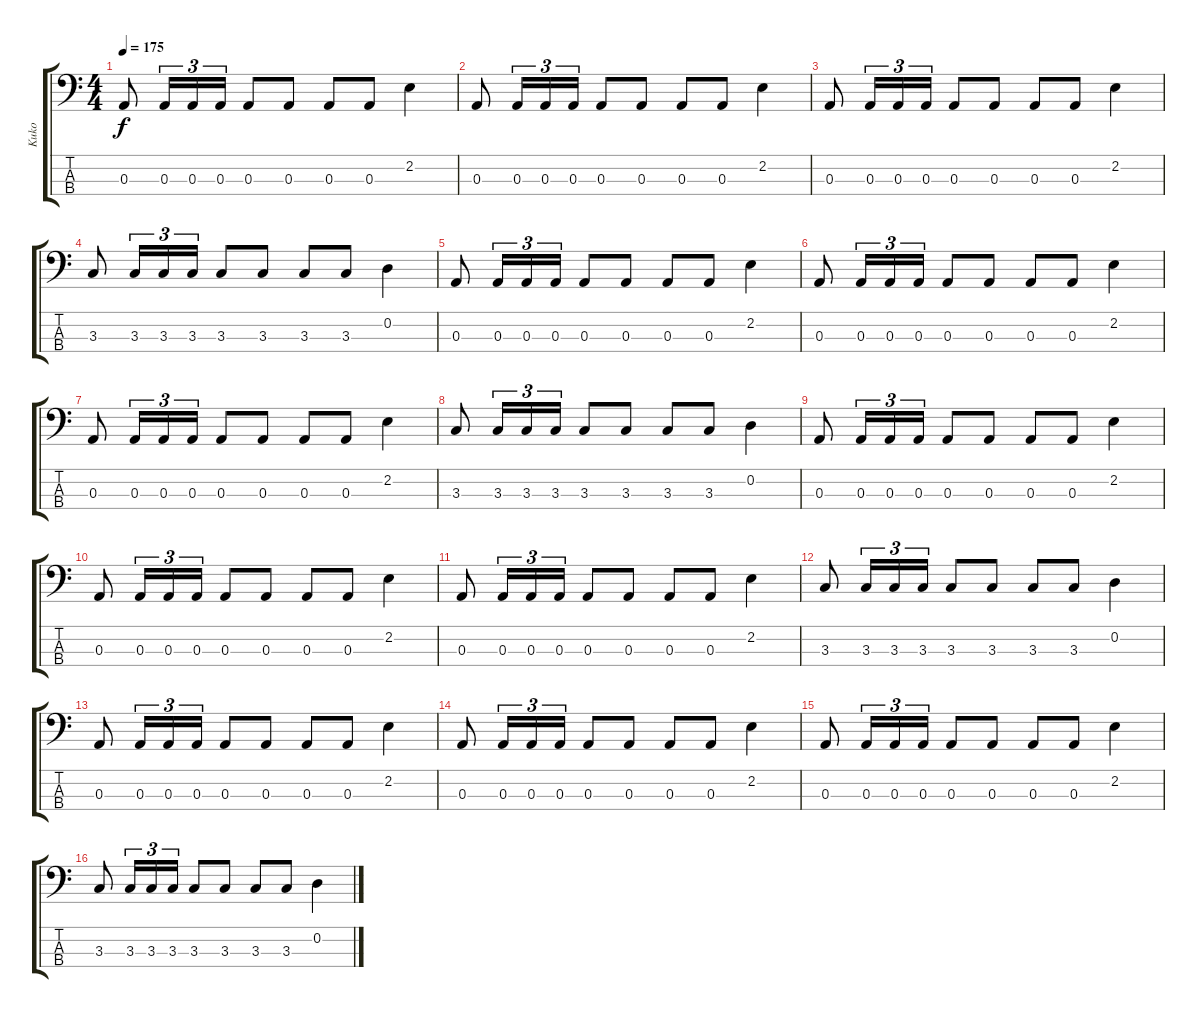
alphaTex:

\track ("Kuko" "Kuko") {instrument electricbassfinger}
\staff {score tabs}
\tuning (G2 D2 A1 E1) {hide}
\ts (4 4)
\tempo 175
\clef f4
\ks c
0.3.8{dy f instrument electricbassfinger} 0.3.16{tu (3 2)} 0.3.16{tu (3 2)} 0.3.16{tu (3 2)} 0.3.8 0.3.8 0.3.8 0.3.8 2.2.4 |
0.3.8 0.3.16{tu (3 2)} 0.3.16{tu (3 2)} 0.3.16{tu (3 2)} 0.3.8 0.3.8 0.3.8 0.3.8 2.2.4 |
0.3.8 0.3.16{tu (3 2)} 0.3.16{tu (3 2)} 0.3.16{tu (3 2)} 0.3.8 0.3.8 0.3.8 0.3.8 2.2.4 |
3.3.8 3.3.16{tu (3 2)} 3.3.16{tu (3 2)} 3.3.16{tu (3 2)} 3.3.8 3.3.8 3.3.8 3.3.8 0.2.4 |
0.3.8 0.3.16{tu (3 2)} 0.3.16{tu (3 2)} 0.3.16{tu (3 2)} 0.3.8 0.3.8 0.3.8 0.3.8 2.2.4 |
0.3.8 0.3.16{tu (3 2)} 0.3.16{tu (3 2)} 0.3.16{tu (3 2)} 0.3.8 0.3.8 0.3.8 0.3.8 2.2.4 |
0.3.8 0.3.16{tu (3 2)} 0.3.16{tu (3 2)} 0.3.16{tu (3 2)} 0.3.8 0.3.8 0.3.8 0.3.8 2.2.4 |
3.3.8 3.3.16{tu (3 2)} 3.3.16{tu (3 2)} 3.3.16{tu (3 2)} 3.3.8 3.3.8 3.3.8 3.3.8 0.2.4 |
0.3.8 0.3.16{tu (3 2)} 0.3.16{tu (3 2)} 0.3.16{tu (3 2)} 0.3.8 0.3.8 0.3.8 0.3.8 2.2.4 |
0.3.8 0.3.16{tu (3 2)} 0.3.16{tu (3 2)} 0.3.16{tu (3 2)} 0.3.8 0.3.8 0.3.8 0.3.8 2.2.4 |
0.3.8 0.3.16{tu (3 2)} 0.3.16{tu (3 2)} 0.3.16{tu (3 2)} 0.3.8 0.3.8 0.3.8 0.3.8 2.2.4 |
3.3.8 3.3.16{tu (3 2)} 3.3.16{tu (3 2)} 3.3.16{tu (3 2)} 3.3.8 3.3.8 3.3.8 3.3.8 0.2.4 |
0.3.8 0.3.16{tu (3 2)} 0.3.16{tu (3 2)} 0.3.16{tu (3 2)} 0.3.8 0.3.8 0.3.8 0.3.8 2.2.4 |
0.3.8 0.3.16{tu (3 2)} 0.3.16{tu (3 2)} 0.3.16{tu (3 2)} 0.3.8 0.3.8 0.3.8 0.3.8 2.2.4 |
0.3.8 0.3.16{tu (3 2)} 0.3.16{tu (3 2)} 0.3.16{tu (3 2)} 0.3.8 0.3.8 0.3.8 0.3.8 2.2.4 |
3.3.8 3.3.16{tu (3 2)} 3.3.16{tu (3 2)} 3.3.16{tu (3 2)} 3.3.8 3.3.8 3.3.8 3.3.8 0.2.4
